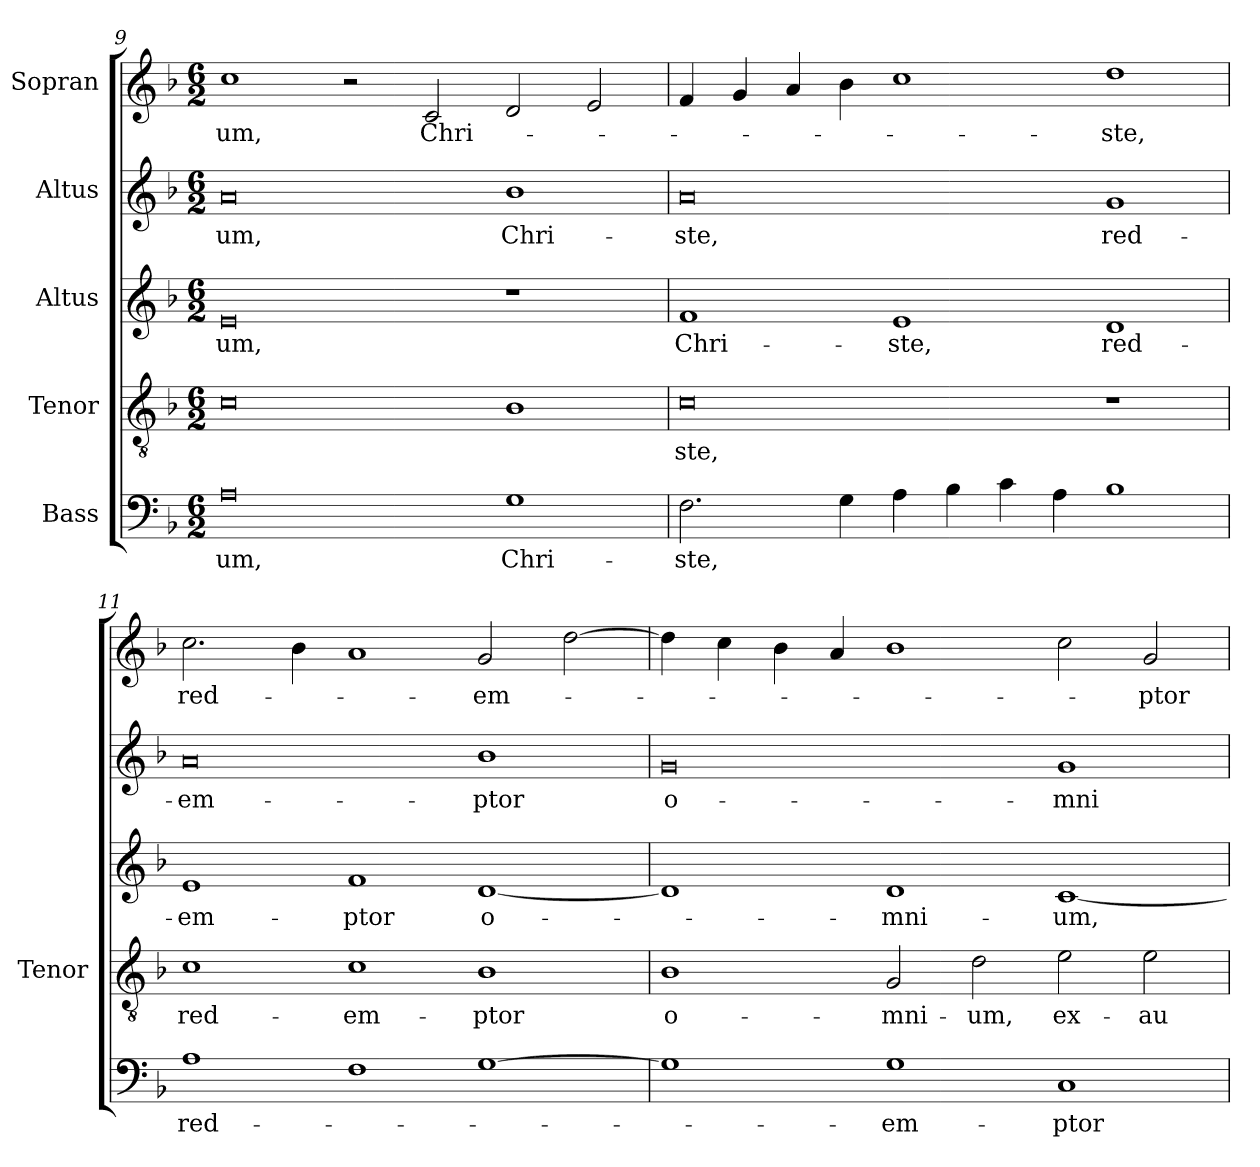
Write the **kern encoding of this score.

**kern	**text	**kern	**text	**kern	**text	**kern	**text	**kern	**text
*part5	*part5	*part4	*part4	*part3	*part3	*part2	*part2	*part1	*part1
*staff5	*staff5	*staff4	*staff4	*staff3	*staff3	*staff2	*staff2	*staff1	*staff1
*I"Bass	*	*I"Tenor	*	*I"Altus	*	*I"Altus	*	*I"Sopran	*
*	*	*I'Tenor	*	*	*	*	*	*	*
*clefF4	*	*clefGv2	*	*clefG2	*	*clefG2	*	*clefG2	*
*	*	*ITrd7c12	*	*	*	*	*	*	*
*k[b-]	*	*k[b-]	*	*k[b-]	*	*k[b-]	*	*k[b-]	*
*F:	*	*F:	*	*F:	*	*F:	*	*F:	*
*M6/2	*	*M6/2	*	*M6/2	*	*M6/2	*	*M6/2	*
=9	=9	=9	=9	=9	=9	=9	=9	=9	=9
!	!LO:LY:b:color=#000000	!	!	!	!	!	!	!	!
!	!	!	!	!	!LO:LY:b:color=#000000	!	!	!	!
!	!	!	!	!	!	!	!LO:LY:b:color=#000000	!	!
!	!	!	!	!	!	!	!	!	!LO:LY:b:color=#000000
0Ai	-um,	0Ci	.	0ei	-um,	0ai	-um,	1cci	-um,
.	.	.	.	.	.	.	.	2r	.
!	!	!	!	!	!	!	!	!	!LO:LY:b:color=#000000
.	.	.	.	.	.	.	.	2ci/	Chri-
!	!LO:LY:b:color=#000000	!	!	!	!	!	!	!	!
!	!	!	!	!	!	!	!LO:LY:b:color=#000000	!	!
1Gi	Chri-	1BB-i	.	1r	.	1b-i	Chri-	2di/	.
.	.	.	.	.	.	.	.	2ei/	.
!!LO:PB:g=z
=10	=10	=10	=10	=10	=10	=10	=10	=10	=10
!	!LO:LY:b:color=#000000	!	!	!	!	!	!	!	!
!	!	!	!LO:LY:b:color=#000000	!	!	!	!	!	!
!	!	!	!	!	!LO:LY:b:color=#000000	!	!	!	!
!	!	!	!	!	!	!	!LO:LY:b:color=#000000	!	!
2.Fi\	-ste,	0Ci	-ste,	1fi	Chri-	0ai	-ste,	4fi/	.
.	.	.	.	.	.	.	.	4gi/	.
.	.	.	.	.	.	.	.	4ai/	.
4Gi\	.	.	.	.	.	.	.	4b-i\	.
!	!	!	!	!	!LO:LY:b:color=#000000	!	!	!	!
4Ai\	.	.	.	1ei	-ste,	.	.	1cci	.
4B-i\	.	.	.	.	.	.	.	.	.
4ci\	.	.	.	.	.	.	.	.	.
4Ai\	.	.	.	.	.	.	.	.	.
!	!	!	!	!	!LO:LY:b:color=#000000	!	!	!	!
!	!	!	!	!	!	!	!LO:LY:b:color=#000000	!	!
!	!	!	!	!	!	!	!	!	!LO:LY:b:color=#000000
1B-i	.	1r	.	1di	red-	1gi	red-	1ddi	-ste,
=11	=11	=11	=11	=11	=11	=11	=11	=11	=11
!	!LO:LY:b:color=#000000	!	!	!	!	!	!	!	!
!	!	!	!LO:LY:b:color=#000000	!	!	!	!	!	!
!	!	!	!	!	!LO:LY:b:color=#000000	!	!	!	!
!	!	!	!	!	!	!	!LO:LY:b:color=#000000	!	!
!	!	!	!	!	!	!	!	!	!LO:LY:b:color=#000000
1Ai	red-	1Ci	red-	1ei	-em-	0ai	-em-	2.cci\	red-
.	.	.	.	.	.	.	.	4b-i\	.
!	!	!	!LO:LY:b:color=#000000	!	!	!	!	!	!
!	!	!	!	!	!LO:LY:b:color=#000000	!	!	!	!
1Fi	.	1Ci	-em-	1fi	-ptor	.	.	1ai	.
!	!	!	!LO:LY:b:color=#000000	!	!	!	!	!	!
!	!	!	!	!	!LO:LY:b:color=#000000	!	!	!	!
!	!	!	!	!	!	!	!LO:LY:b:color=#000000	!	!
!	!	!	!	!	!	!	!	!	!LO:LY:b:color=#000000
[>1Gi	.	1BB-i	-ptor	[<1di	o-	1b-i	-ptor	2gi/	-em-
.	.	.	.	.	.	.	.	[>2ddi\	.
=12	=12	=12	=12	=12	=12	=12	=12	=12	=12
!	!	!	!LO:LY:b:color=#000000	!	!	!	!	!	!
!	!	!	!	!	!	!	!LO:LY:b:color=#000000	!	!
1Gi]	.	1BB-i	o-	1di]	.	0gi	o-	4ddi\]	.
.	.	.	.	.	.	.	.	4cci\	.
.	.	.	.	.	.	.	.	4b-i\	.
.	.	.	.	.	.	.	.	4ai/	.
!	!LO:LY:b:color=#000000	!	!	!	!	!	!	!	!
!	!	!	!LO:LY:b:color=#000000	!	!	!	!	!	!
!	!	!	!	!	!LO:LY:b:color=#000000	!	!	!	!
1Gi	-em-	2GGi/	-mni-	1di	-mni-	.	.	1b-i	.
!	!	!	!LO:LY:b:color=#000000	!	!	!	!	!	!
.	.	2Di\	-um,	.	.	.	.	.	.
!	!LO:LY:b:color=#000000	!	!	!	!	!	!	!	!
!	!	!	!LO:LY:b:color=#000000	!	!	!	!	!	!
!	!	!	!	!	!LO:LY:b:color=#000000	!	!	!	!
!	!	!	!	!	!	!	!LO:LY:b:color=#000000	!	!
1Ci	-ptor	2Ei\	ex-	[<1ci	-um,	1gi	-mni-	2cci\	.
!	!	!	!LO:LY:b:color=#000000	!	!	!	!	!	!
!	!	!	!	!	!	!	!	!	!LO:LY:b:color=#000000
.	.	2Ei\	-au-	.	.	.	.	2gi/	-ptor
=	=	=	=	=	=	=	=	=	=
*-	*-	*-	*-	*-	*-	*-	*-	*-	*-
